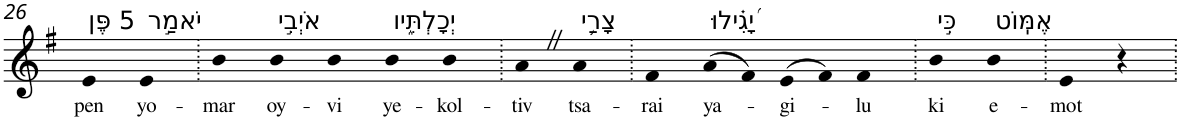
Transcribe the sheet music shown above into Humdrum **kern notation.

**kern	**text
*part1	*part1
*staff1	*staff1
*I"Piano	*
*I'Pno	*
!!LO:PB:g=z
*clefG2	*
*k[f#]	*
*G:	*
=26	=26
!LO:TX:a:t=5 פֶּן	!
!	!LO:LY:b
4e	pen
!LO:TX:a:t=יֹאמַ֣ר	!
!	!LO:LY:b
4e	yo-
=27.	=27.
!	!LO:LY:b
4b	-mar
!LO:TX:a:t=אֹיְבִ֣י	!
!	!LO:LY:b
4b	oy-
!	!LO:LY:b
4b	-vi
!LO:TX:a:t=יְכָלְתִּ֑יו	!
!	!LO:LY:b
4b	ye-
!	!LO:LY:b
4b	-kol-
=28.	=28.
!	!LO:LY:b
4aZ	-tiv
!LO:TX:a:t=צָרַ֥י	!
!	!LO:LY:b
4a	tsa-
=29.	=29.
!	!LO:LY:b
4f#	-rai
!LO:TX:a:t=יָ֝גִ֗ילוּ	!
!	!LO:LY:b
(>8a	ya-
8f#)	.
!	!LO:LY:b
(>8e	-gi-
8f#)	.
!	!LO:LY:b
4f#	-lu
=30.	=30.
!LO:TX:a:t=כִּ֣י	!
!	!LO:LY:b
4b	ki
!LO:TX:a:t=אֶמּֽוֹט	!
!	!LO:LY:b
4b	e-
=31.	=31.
!	!LO:LY:b
4e	-mot
4r	.
=.	=.
*-	*-
